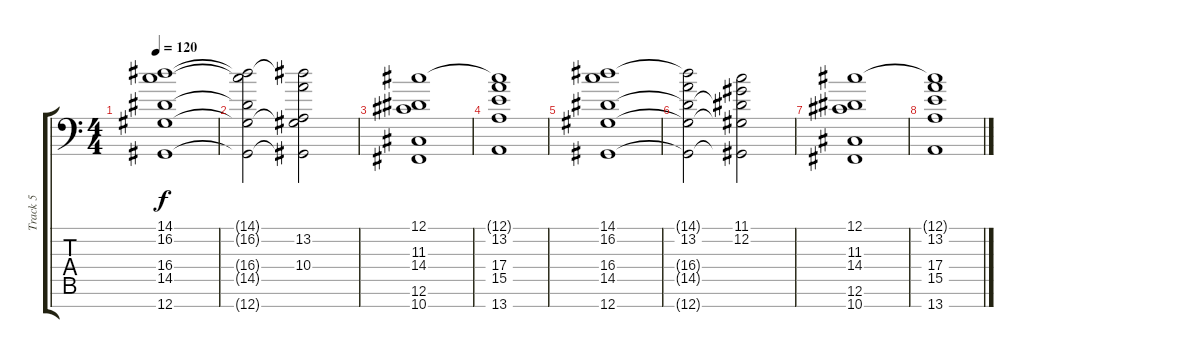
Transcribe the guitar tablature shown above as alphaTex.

\track ("Track 5" "Track 5") {instrument tremolostrings}
\staff {score tabs}
\tuning (Db4 Ab3 E3 B2 Gb2 Db2 Ab1) {hide}
\ts (4 4)
\tempo 120
\clef f4
\ks c
(14.1 16.2 16.4 14.5 12.7).1{dy f} |
(14.1{t} 16.2{t} 16.4{t} 14.5{t} 12.7{t}).2 (14.1{t} 13.2 10.4 14.5{t} 12.7{t}).2 |
(12.1 11.3 14.4 12.6 10.7).1 |
(12.1{t} 13.2 17.4 15.5 13.7).1 |
(14.1 16.2 16.4 14.5 12.7).1 |
(14.1{t} 13.2 16.4{t} 14.5{t} 12.7{t}).2 (11.1 12.2 16.4{t} 14.5{t} 12.7{t}).2 |
(12.1 11.3 14.4 12.6 10.7).1 |
(12.1{t} 13.2 17.4 15.5 13.7).1
